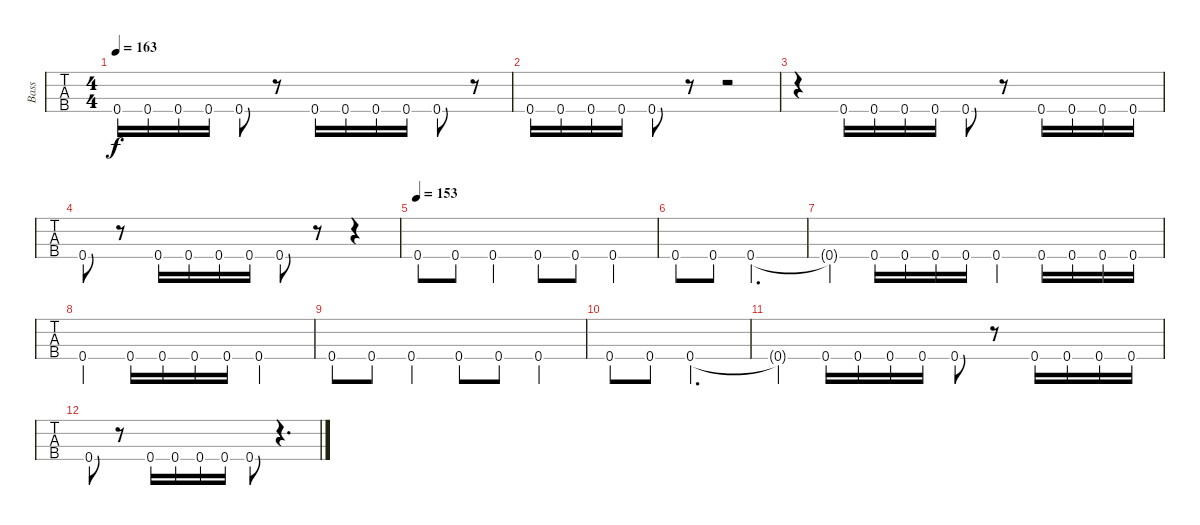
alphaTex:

\track ("Bass" "Bass") {instrument electricbasspick}
\staff {tabs}
\tuning (F2 C2 G1 C1) {hide}
\ts (4 4)
\tempo 163
\clef f4
\ks c
0.4.16{dy f} 0.4.16 0.4.16 0.4.16 0.4.8 r.8 0.4.16 0.4.16 0.4.16 0.4.16 0.4.8 r.8 |
0.4.16 0.4.16 0.4.16 0.4.16 0.4.8 r.8 r.2 |
r.4 0.4.16 0.4.16 0.4.16 0.4.16 0.4.8 r.8 0.4.16 0.4.16 0.4.16 0.4.16 |
0.4.8 r.8 0.4.16 0.4.16 0.4.16 0.4.16 0.4.8 r.8 r.4 |
\tempo 153
0.4.8 0.4.8 0.4.4 0.4.8 0.4.8 0.4.4 |
0.4.8 0.4.8 0.4.2{d} |
0.4{t}.4 0.4.16 0.4.16 0.4.16 0.4.16 0.4.4 0.4.16 0.4.16 0.4.16 0.4.16 |
0.4.4 0.4.16 0.4.16 0.4.16 0.4.16 0.4.2 |
0.4.8 0.4.8 0.4.4 0.4.8 0.4.8 0.4.4 |
0.4.8 0.4.8 0.4.2{d} |
0.4{t}.4 0.4.16 0.4.16 0.4.16 0.4.16 0.4.8 r.8 0.4.16 0.4.16 0.4.16 0.4.16 |
0.4.8 r.8 0.4.16 0.4.16 0.4.16 0.4.16 0.4.8 r.4{d}
